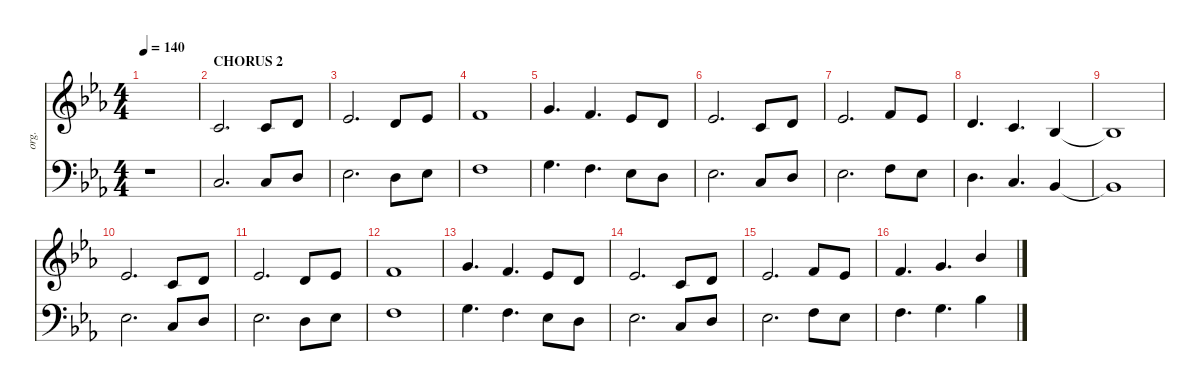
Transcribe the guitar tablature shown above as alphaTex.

\defaultSystemsLayout 4
\hideDynamics
\bracketExtendMode nobrackets
\otherSystemsTrackNameOrientation horizontal
\track ("Organ" "org.") {instrument drawbarorgan}
\staff {score}
\tuning (E4 B3 G3 D3 A2 E2)
\ts (4 4)
\tempo 140
\clef g2
\ks cminor
|
\section ("" "CHORUS 2")
-4.1{acc forcenatural}.2{d beam Up} -4.1{acc forcenatural}.8{beam Up} -2.1{acc forcenatural}.8{beam Up} |
-1.1{acc b}.2{d beam Up} -2.1{acc forcenatural}.8{beam Up} -1.1{acc b}.8{beam Up} |
1.1{acc forcenatural}.1{beam Up} |
3.1{acc forcenatural}.4{d beam Up} 1.1{acc forcenatural}.4{d beam Up} -1.1{acc b}.8{beam Up} -2.1{acc forcenatural}.8{beam Up} |
-1.1{acc b}.2{d beam Up} -4.1{acc forcenatural}.8{beam Up} -2.1{acc forcenatural}.8{beam Up} |
-1.1{acc b}.2{d beam Up} 1.1{acc forcenatural}.8{beam Up} -1.1{acc b}.8{beam Up} |
-2.1{acc forcenatural}.4{d beam Up} -4.1{acc forcenatural}.4{d beam Up} -6.1{acc b}.4{beam Up} |
-6.1{t acc b}.1{beam Up} |
4.2{acc b}.2{d beam Up} -4.1{acc forcenatural}.8{beam Up} -2.1{acc forcenatural}.8{beam Up} |
-1.1{acc b}.2{d beam Up} -2.1{acc forcenatural}.8{beam Up} -1.1{acc b}.8{beam Up} |
1.1{acc forcenatural}.1{beam Up} |
3.1{acc forcenatural}.4{d beam Up} 1.1{acc forcenatural}.4{d beam Up} -1.1{acc b}.8{beam Up} -2.1{acc forcenatural}.8{beam Up} |
-1.1{acc b}.2{d beam Up} -4.1{acc forcenatural}.8{beam Up} -2.1{acc forcenatural}.8{beam Up} |
-1.1{acc b}.2{d beam Up} 1.1{acc forcenatural}.8{beam Up} -1.1{acc b}.8{beam Up} |
1.1{acc forcenatural}.4{d beam Up} 3.1{acc forcenatural}.4{d beam Up} 6.1{acc b}.4{beam Up}
\staff {score}
\tuning (G2 D2 A1 E1 B0)
\clef f4
\ottava regular
\simile none
\ks cminor
r.1{dy mf beam Down} |
15.3{acc forcenatural}.2{d beam Up} 5.1{acc forcenatural}.8{beam Up} 7.1{acc forcenatural}.8{beam Up} |
8.1{acc b}.2{d beam Down} 7.1{acc forcenatural}.8{beam Down} 8.1{acc b}.8{beam Down} |
10.1{acc forcenatural}.1{beam Down} |
12.1{acc forcenatural}.4{d beam Down} 10.1{acc forcenatural}.4{d beam Down} 8.1{acc b}.8{beam Down} 7.1{acc forcenatural}.8{beam Down} |
8.1{acc b}.2{d beam Down} 5.1{acc forcenatural}.8{beam Up} 7.1{acc forcenatural}.8{beam Up} |
8.1{acc b}.2{d beam Down} 10.1{acc forcenatural}.8{beam Down} 8.1{acc b}.8{beam Down} |
7.1{acc forcenatural}.4{d beam Down} 10.2{acc forcenatural}.4{d beam Up} 3.1{acc b}.4{beam Up} |
3.1{t acc b}.1{beam Up} |
18.3{acc b}.2{d beam Down} 5.1{acc forcenatural}.8{beam Up} 7.1{acc forcenatural}.8{beam Up} |
8.1{acc b}.2{d beam Down} 7.1{acc forcenatural}.8{beam Down} 8.1{acc b}.8{beam Down} |
10.1{acc forcenatural}.1{beam Down} |
12.1{acc forcenatural}.4{d beam Down} 10.1{acc forcenatural}.4{d beam Down} 8.1{acc b}.8{beam Down} 7.1{acc forcenatural}.8{beam Down} |
8.1{acc b}.2{d beam Down} 5.1{acc forcenatural}.8{beam Up} 7.1{acc forcenatural}.8{beam Up} |
8.1{acc b}.2{d beam Down} 10.1{acc forcenatural}.8{beam Down} 8.1{acc b}.8{beam Down} |
10.1{acc forcenatural}.4{d beam Down} 12.1{acc forcenatural}.4{d beam Down} 15.1{acc b}.4{beam Down}
